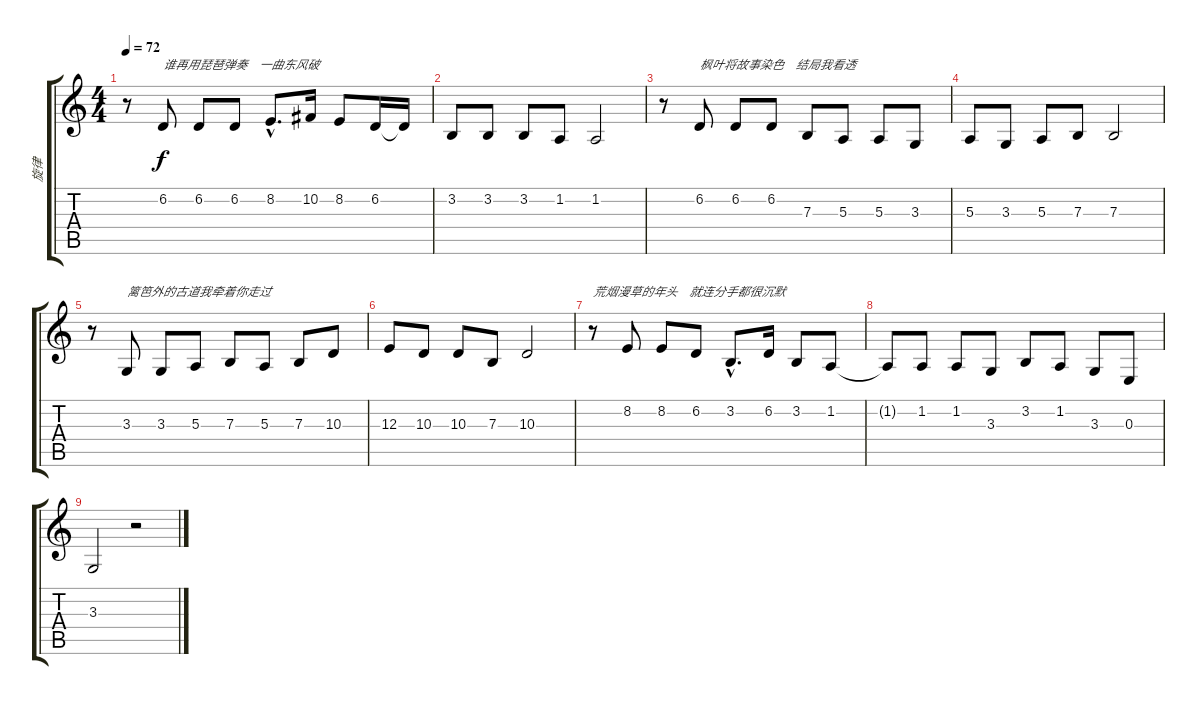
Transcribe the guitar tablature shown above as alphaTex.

\track ("旋律" "旋律") {instrument recorder}
\staff {score tabs}
\tuning (Db4 Ab3 E3 B2 Gb2 Db2) {hide}
\ts (4 4)
\tempo 72
\clef g2
\ks c
r.8{dy f} 6.2.8{txt "谁再用琵琶弹奏　一曲东风破"} 6.2.8 6.2.8 8.2{hac}.8{d} 10.2.16 8.2.8 6.2.16 6.2{t}.16 |
3.2.8 3.2.8 3.2.8 1.2.8 1.2.2 |
r.8 6.2.8{txt "枫叶将故事染色　结局我看透"} 6.2.8 6.2.8 7.3.8 5.3.8 5.3.8 3.3.8 |
5.3.8 3.3.8 5.3.8 7.3.8 7.3.2 |
r.8 3.3.8{txt "篱笆外的古道我牵着你走过"} 3.3.8 5.3.8 7.3.8 5.3.8 7.3.8 10.3.8 |
12.3.8 10.3.8 10.3.8 7.3.8 10.3.2 |
r.8{txt "荒烟漫草的年头　就连分手都很沉默"} 8.2.8 8.2.8 6.2.8 3.2{hac}.8{d} 6.2.16 3.2.8 1.2.8 |
1.2{t}.8 1.2.8 1.2.8 3.3.8 3.2.8 1.2.8 3.3.8 0.3.8 |
3.3.2 r.2
